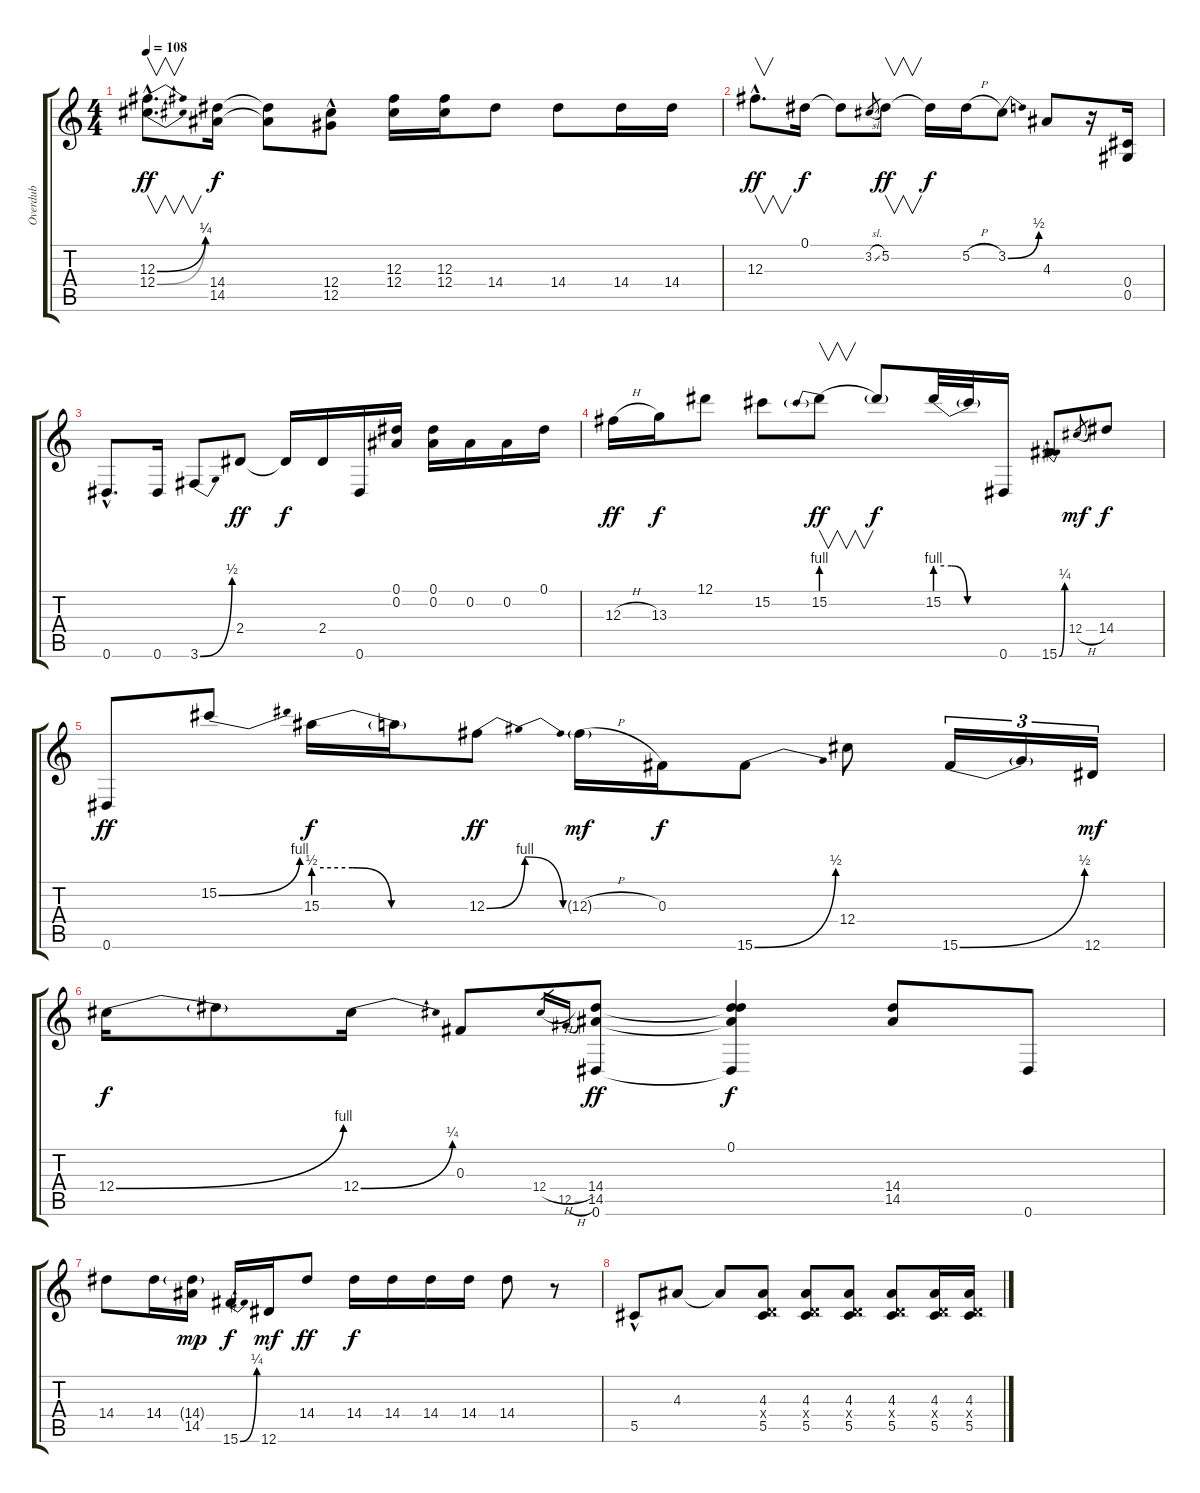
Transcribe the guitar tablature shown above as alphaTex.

\track ("Overdub" "Overdub") {instrument fretlessbass}
\staff {score tabs}
\tuning (Eb4 Bb3 Gb3 Db3 Ab2 Eb2) {hide}
\ts (4 4)
\tempo 108
\clef g2
\ks c
(12.3{be (bend 0 0 60 1) hac} 12.4{be (bend 0 0 60 1) hac}).8{v d dy ff} (14.4 14.5).16{dy f} (14.4{t} 14.5{t}).8 (12.4{hac} 12.5{hac}).8 (12.3 12.4).16 (12.3 12.4).16 14.4.8 14.4.8 14.4.16 14.4.16 |
12.3{hac}.8{v d dy ff} 0.1.16{dy f} 0.1{t}.8 3.2{sl}.8{gr} 5.2.8{v dy ff} 5.2{t}.16{dy f} 5.2{h}.16 3.2{be (bend 0 0 60 2)}.8 4.3.8 r.16 (0.4 0.5).16 |
0.6{hac}.8{d} 0.6.16 3.6{be (bend 0 0 60 2)}.8 2.4.8{dy ff} 2.4{t}.16{dy f} 2.4.16 0.6.16 (0.1 0.2).16 (0.1 0.2).16 0.2.16 0.2.16 0.1.16 |
12.3{h}.16{dy ff} 13.3.16{dy f} 12.1.8 15.2.8 15.2{be (prebend 0 4 60 4)}.8{v dy ff} 15.2{t}.8{dy f} 15.2{be (custom 0 4 15 4 30 0 60 0)}.32 15.2{t}.32 0.6.16 15.6{be (bend 0 0 60 1)}.8 12.4{h}.8{gr dy mf} 14.4.8{dy f} |
0.6.8{dy ff} 15.2{be (bend 0 0 60 4)}.8 15.3{be (custom 0 2 15 2 30 0 60 0)}.16{dy f} 15.3{t}.16 12.3{be (bendrelease 0 0 30 4 55 4 60 0)}.8{dy ff} 12.3{h g}.16{dy mf} 0.3.16{dy f} 15.6{be (bend 0 0 60 2)}.8 12.4.8 15.6{be (bend 0 0 60 2)}.16{tu (3 2)} 15.6{t}.16{tu (3 2)} 12.6.16{tu (3 2) dy mf} |
12.4{be (bend 0 0 60 4)}.16{dy f} 12.4{t}.8 12.4{be (bend 0 0 60 1)}.16 0.3.8 12.4{h}.16{gr} 12.5{h}.16{gr} (14.4 14.5 0.6).8{dy ff} (0.1 14.4{t} 14.5{t} 0.6{t}).4{dy f} (14.4 14.5).8 0.6.8 |
14.4.8 14.4.16 (14.4{g} 14.5).16{dy mp} 15.6{be (bend 0 0 60 1)}.16{dy f} 12.6.16{dy mf} 14.4.8{dy ff} 14.4.16{dy f} 14.4.16 14.4.16 14.4.16 14.4.8 r.8 |
5.5{hac}.8 4.3.8 4.3{t}.8 (4.3 1.4{x} 5.5).8 (4.3 1.4{x} 5.5).8 (4.3 1.4{x} 5.5).8 (4.3 1.4{x} 5.5).8 (4.3 1.4{x} 5.5).16 (4.3 1.4{x} 5.5).16
